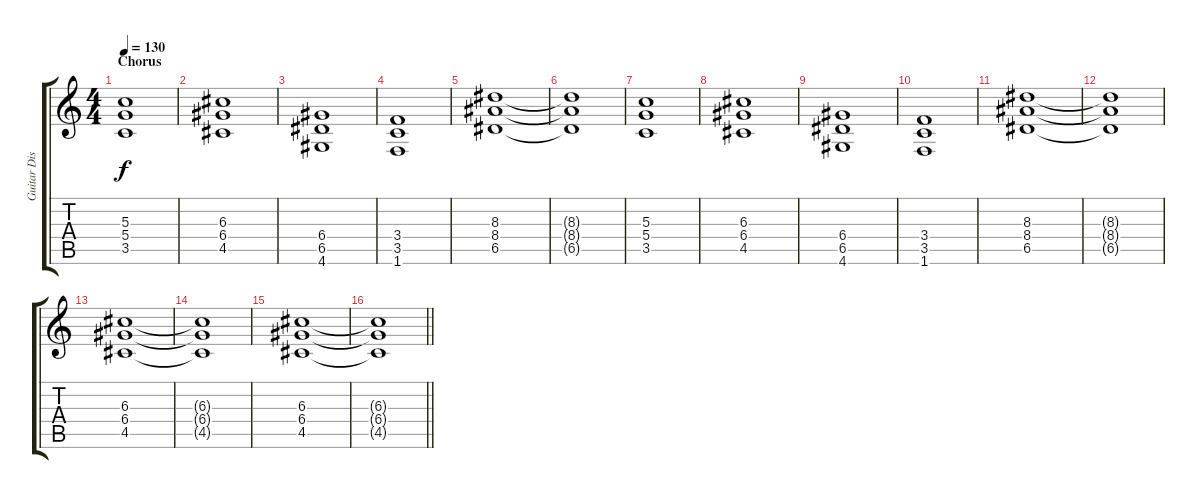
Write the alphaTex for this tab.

\track ("Guitar Distortion" "Guitar Dis") {instrument distortionguitar}
\staff {score tabs}
\tuning (E4 B3 G3 D3 A2 E2) {hide}
\ts (4 4)
\section ("" "Chorus")
\tempo 130
\clef g2
\ks c
(5.3 5.4 3.5).1{dy f} |
(6.3 6.4 4.5).1 |
(6.4 6.5 4.6).1 |
(3.4 3.5 1.6).1 |
(8.3 8.4 6.5).1 |
(8.3{t} 8.4{t} 6.5{t}).1 |
(5.3 5.4 3.5).1 |
(6.3 6.4 4.5).1 |
(6.4 6.5 4.6).1 |
(3.4 3.5 1.6).1 |
(8.3 8.4 6.5).1 |
(8.3{t} 8.4{t} 6.5{t}).1 |
(6.3 6.4 4.5).1 |
(6.3{t} 6.4{t} 4.5{t}).1 |
(6.3 6.4 4.5).1 |
\barLineRight lightlight
(6.3{t} 6.4{t} 4.5{t}).1
